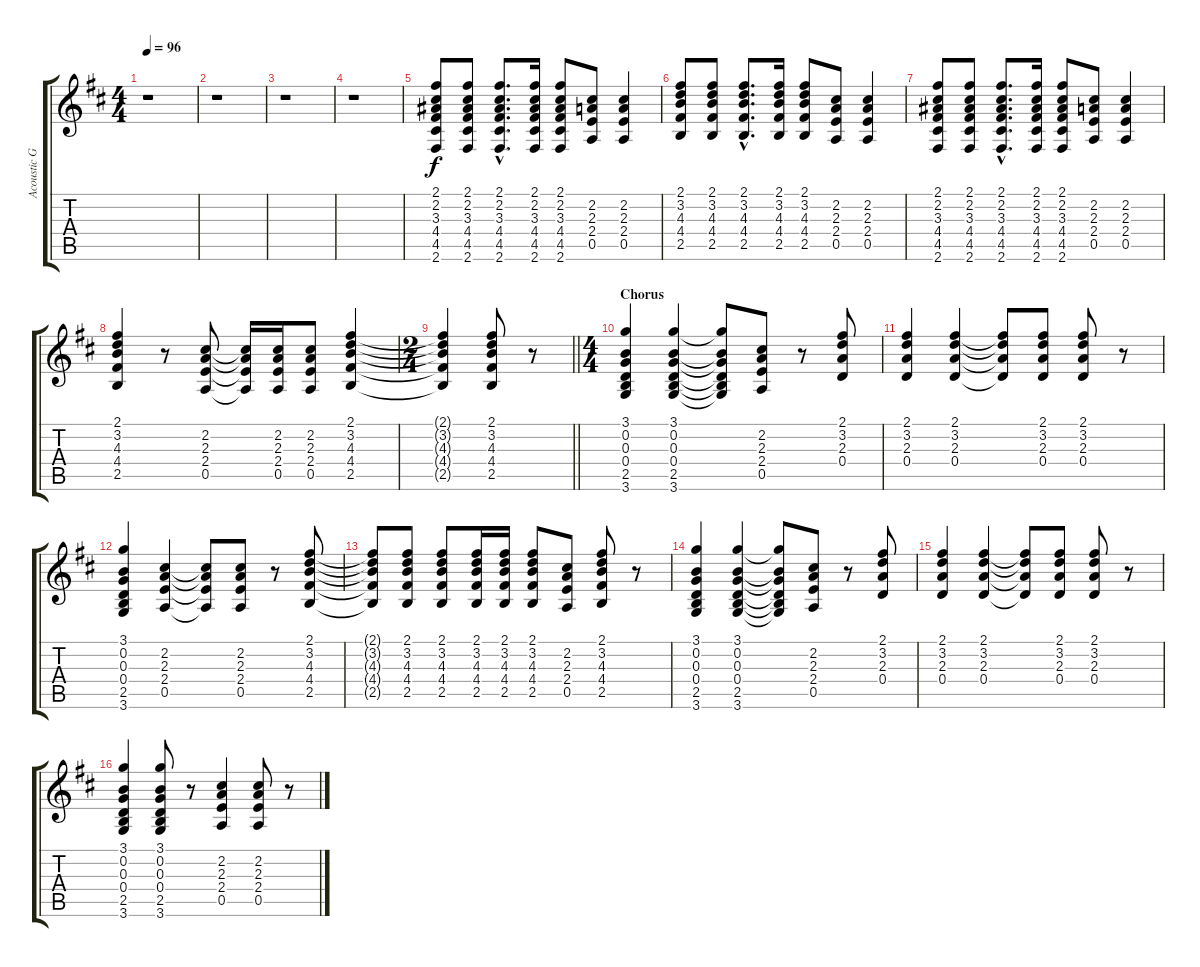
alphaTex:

\track ("Acoustic Guitar" "Acoustic G") {instrument acousticguitarsteel}
\staff {score tabs}
\tuning (E4 B3 G3 D3 A2 E2) {hide}
\ts (4 4)
\tempo 96
\clef g2
\ks d
r.1{dy f} |
r.1 |
r.1 |
r.1 |
(2.1 2.2 3.3 4.4 4.5 2.6).8 (2.1 2.2 3.3 4.4 4.5 2.6).8 (2.1{hac} 2.2{hac} 3.3{hac} 4.4{hac} 4.5{hac} 2.6{hac}).8{d} (2.1 2.2 3.3 4.4 4.5 2.6).16 (2.1 2.2 3.3 4.4 4.5 2.6).8 (2.2 2.3 2.4 0.5).8 (2.2 2.3 2.4 0.5).4 |
(2.1 3.2 4.3 4.4 2.5).8 (2.1 3.2 4.3 4.4 2.5).8 (2.1{hac} 3.2{hac} 4.3{hac} 4.4{hac} 2.5{hac}).8{d} (2.1 3.2 4.3 4.4 2.5).16 (2.1 3.2 4.3 4.4 2.5).8 (2.2 2.3 2.4 0.5).8 (2.2 2.3 2.4 0.5).4 |
(2.1 2.2 3.3 4.4 4.5 2.6).8 (2.1 2.2 3.3 4.4 4.5 2.6).8 (2.1{hac} 2.2{hac} 3.3{hac} 4.4{hac} 4.5{hac} 2.6{hac}).8{d} (2.1 2.2 3.3 4.4 4.5 2.6).16 (2.1 2.2 3.3 4.4 4.5 2.6).8 (2.2 2.3 2.4 0.5).8 (2.2 2.3 2.4 0.5).4 |
(2.1 3.2 4.3 4.4 2.5).4 r.8 (2.2 2.3 2.4 0.5).8 (2.2{t} 2.3{t} 2.4{t} 0.5{t}).16 (2.2 2.3 2.4 0.5).16 (2.2 2.3 2.4 0.5).8 (2.1 3.2 4.3 4.4 2.5).4 |
\ts (2 4)
\barLineRight lightlight
(2.1{t} 3.2{t} 4.3{t} 4.4{t} 2.5{t}).4 (2.1 3.2 4.3 4.4 2.5).8 r.8 |
\ts (4 4)
\section ("" "Chorus")
(3.1 0.2 0.3 0.4 2.5 3.6).4 (3.1 0.2 0.3 0.4 2.5 3.6).4 (3.1{t} 0.2{t} 0.3{t} 0.4{t} 2.5{t} 3.6{t}).8 (2.2 2.3 2.4 0.5).8 r.8 (2.1 3.2 2.3 0.4).8 |
(2.1 3.2 2.3 0.4).4 (2.1 3.2 2.3 0.4).4 (2.1{t} 3.2{t} 2.3{t} 0.4{t}).8 (2.1 3.2 2.3 0.4).8 (2.1 3.2 2.3 0.4).8 r.8 |
(3.1 0.2 0.3 0.4 2.5 3.6).4 (2.2 2.3 2.4 0.5).4 (2.2{t} 2.3{t} 2.4{t} 0.5{t}).8 (2.2 2.3 2.4 0.5).8 r.8 (2.1 3.2 4.3 4.4 2.5).8 |
(2.1{t} 3.2{t} 4.3{t} 4.4{t} 2.5{t}).8 (2.1 3.2 4.3 4.4 2.5).8 (2.1 3.2 4.3 4.4 2.5).8 (2.1 3.2 4.3 4.4 2.5).16 (2.1 3.2 4.3 4.4 2.5).16 (2.1 3.2 4.3 4.4 2.5).8 (2.2 2.3 2.4 0.5).8 (2.1 3.2 4.3 4.4 2.5).8 r.8 |
(3.1 0.2 0.3 0.4 2.5 3.6).4 (3.1 0.2 0.3 0.4 2.5 3.6).4 (3.1{t} 0.2{t} 0.3{t} 0.4{t} 2.5{t} 3.6{t}).8 (2.2 2.3 2.4 0.5).8 r.8 (2.1 3.2 2.3 0.4).8 |
(2.1 3.2 2.3 0.4).4 (2.1 3.2 2.3 0.4).4 (2.1{t} 3.2{t} 2.3{t} 0.4{t}).8 (2.1 3.2 2.3 0.4).8 (2.1 3.2 2.3 0.4).8 r.8 |
(3.1 0.2 0.3 0.4 2.5 3.6).4 (3.1 0.2 0.3 0.4 2.5 3.6).8 r.8 (2.2 2.3 2.4 0.5).4 (2.2 2.3 2.4 0.5).8 r.8
